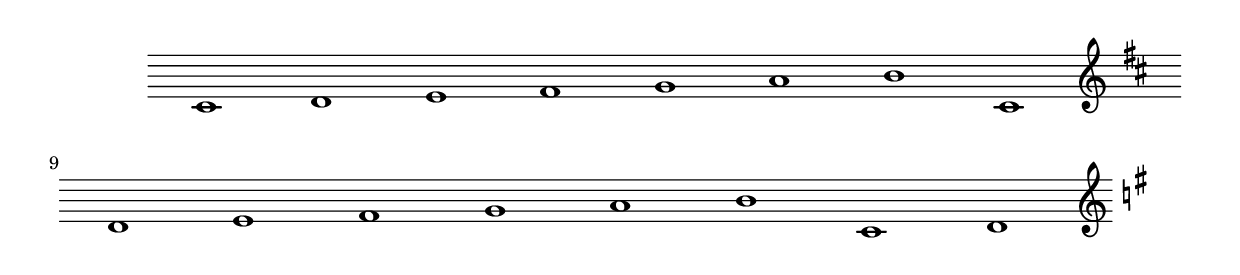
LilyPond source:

\version "2.1.30"
\header {

    texidoc = "@cindex Clef End of Line
In these scales, the clef and key signature are shown at the end of the line.
" }

\score {
    \notes \transpose c c' {
	\override Staff.Clef  #'break-visibility = #end-of-line-visible
	\override Staff.KeySignature  #'break-visibility = #end-of-line-visible
	\set Staff.explicitClefVisibility = #end-of-line-visible
	\set Staff.explicitKeySignatureVisibility = #end-of-line-visible

	% We want the time sig to take space, otherwise there is not
	% enough white at the start of the line.
	%
	
	\override Staff.TimeSignature  #'transparent = ##t
	\set Score.defaultBarType = #"empty"
	
	c1 d e f g a b c
	\key d \major
	\break

	% see above.
	\time 4/4
	
	d e fis g a b cis d 
	\key g \major
	\break
	\time 4/4    
} }

